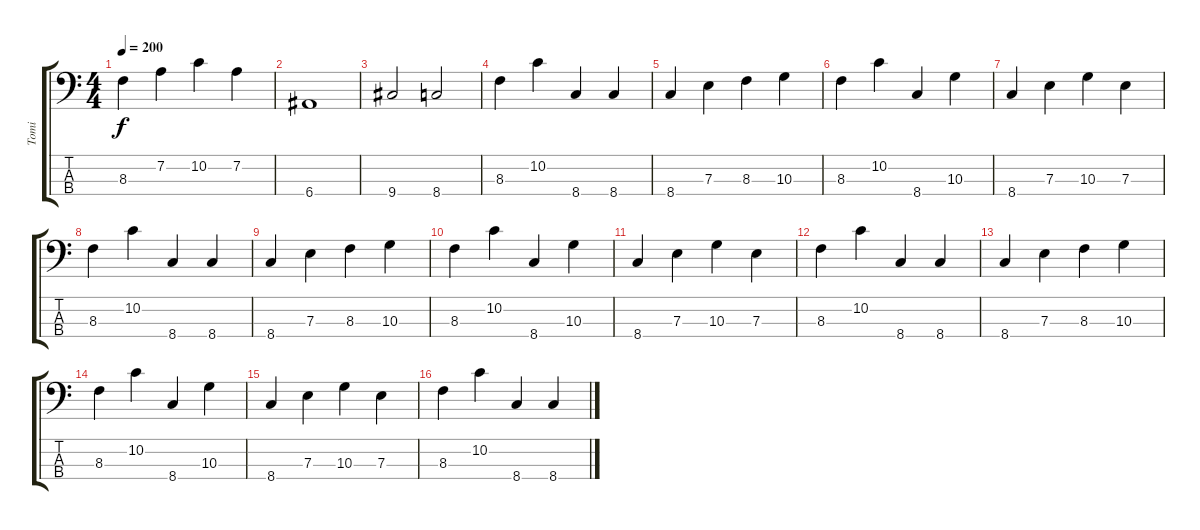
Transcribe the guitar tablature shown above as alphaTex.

\track ("Tomi      - Bass" "Tomi      ") {instrument electricbassfinger}
\staff {score tabs}
\tuning (G2 D2 A1 E1) {hide}
\ts (4 4)
\tempo 200
\clef f4
\ks c
8.3.4{dy f} 7.2.4 10.2.4 7.2.4 |
6.4.1 |
9.4.2 8.4.2 |
8.3.4 10.2.4 8.4.4 8.4.4 |
8.4.4 7.3.4 8.3.4 10.3.4 |
8.3.4 10.2.4 8.4.4 10.3.4 |
8.4.4 7.3.4 10.3.4 7.3.4 |
8.3.4 10.2.4 8.4.4 8.4.4 |
8.4.4 7.3.4 8.3.4 10.3.4 |
8.3.4 10.2.4 8.4.4 10.3.4 |
8.4.4 7.3.4 10.3.4 7.3.4 |
8.3.4 10.2.4 8.4.4 8.4.4 |
8.4.4 7.3.4 8.3.4 10.3.4 |
8.3.4 10.2.4 8.4.4 10.3.4 |
8.4.4 7.3.4 10.3.4 7.3.4 |
8.3.4 10.2.4 8.4.4 8.4.4
